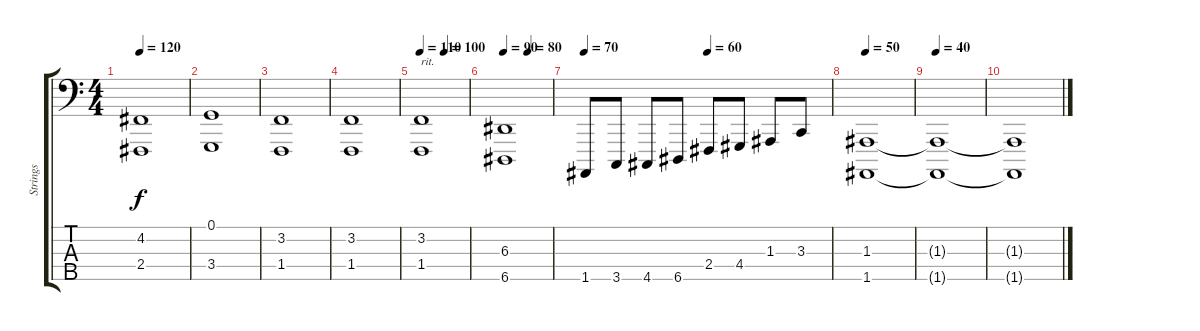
\track ("Strings" "Strings") {instrument cello}
\staff {score tabs}
\tuning (G2 D2 A1 E1 A0) {hide}
\ts (4 4)
\tempo 120
\clef f4
\ks c
(4.2 2.4).1{dy f} |
(0.1 3.4).1 |
(3.2 1.4).1 |
(3.2 1.4).1 |
\tempo 110
\tempo (100 0.5)
(3.2 1.4).1{txt "rit."} |
\tempo 90
\tempo (80 0.5)
(6.3 6.5).1 |
\tempo 70
\tempo (60 0.5)
1.5.8 3.5.8 4.5.8 6.5.8 2.4.8 4.4.8 1.3.8 3.3.8 |
\tempo 50
(1.3 1.5).1 |
\tempo 40
(1.3{t} 1.5{t}).1 |
(1.3{t} 1.5{t}).1
